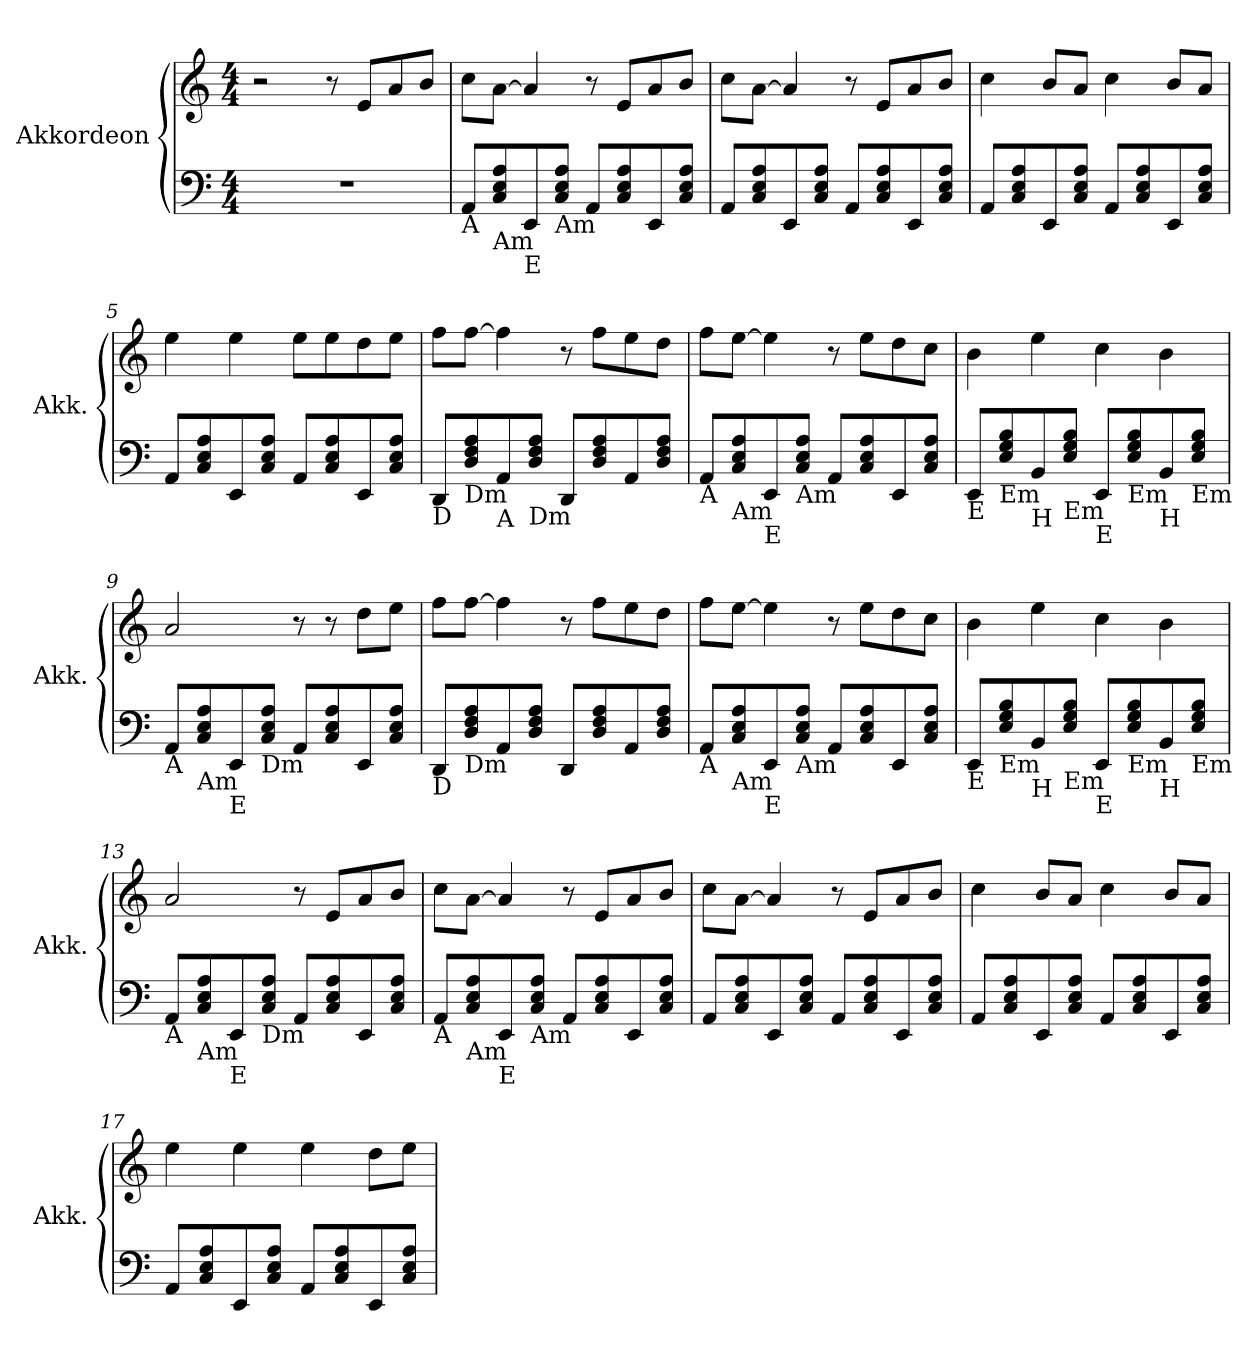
**kern	**kern
*part1	*part1
*staff2	*staff1
*I"Akkordeon	*
*I'Akk.	*
*clefF4	*clefG2
*k[]	*k[]
*M4/4	*M4/4
=1	=1
1r	2r
.	8r
.	8e/L
*	*MM110
.	8a/
.	8b/J
=2	=2
!LO:TX:b:t=A	!
8AA/L	8cc\L
!LO:TX:b:t=Am	!
8C/ 8E/ 8A/	[8a\J
!LO:TX:b:t=E	!
8EE/	4a/]
!LO:TX:b:t=Am	!
8C/ 8E/ 8A/J	.
8AA/L	8r
8C/ 8E/ 8A/	8e/L
8EE/	8a/
8C/ 8E/ 8A/J	8b/J
=3	=3
8AA/L	8cc\L
8C/ 8E/ 8A/	[8a\J
8EE/	4a/]
8C/ 8E/ 8A/J	.
8AA/L	8r
8C/ 8E/ 8A/	8e/L
8EE/	8a/
8C/ 8E/ 8A/J	8b/J
=4	=4
8AA/L	4cc\
8C/ 8E/ 8A/	.
8EE/	8b/L
8C/ 8E/ 8A/J	8a/J
8AA/L	4cc\
8C/ 8E/ 8A/	.
8EE/	8b/L
8C/ 8E/ 8A/J	8a/J
!!LO:LB:g=z
=5	=5
8AA/L	4ee\
8C/ 8E/ 8A/	.
8EE/	4ee\
8C/ 8E/ 8A/J	.
8AA/L	8ee\L
8C/ 8E/ 8A/	8ee\
8EE/	8dd\
8C/ 8E/ 8A/J	8ee\J
=6	=6
!LO:TX:b:t=D	!
8DD/L	8ff\L
!LO:TX:b:t=Dm	!
8D/ 8F/ 8A/	[8ff\J
!LO:TX:b:t=A	!
8AA/	4ff\]
!LO:TX:b:t=Dm	!
8D/ 8F/ 8A/J	.
8DD/L	8r
8D/ 8F/ 8A/	8ff\L
8AA/	8ee\
8D/ 8F/ 8A/J	8dd\J
=7	=7
!LO:TX:b:t=A	!
8AA/L	8ff\L
!LO:TX:b:t=Am	!
8C/ 8E/ 8A/	[8ee\J
!LO:TX:b:t=E	!
8EE/	4ee\]
!LO:TX:b:t=Am	!
8C/ 8E/ 8A/J	.
8AA/L	8r
8C/ 8E/ 8A/	8ee\L
8EE/	8dd\
8C/ 8E/ 8A/J	8cc\J
=8	=8
!LO:TX:b:t=E	!
8EE/L	4b\
!LO:TX:b:t=Em	!
8E/ 8G/ 8B/	.
!LO:TX:b:t=H	!
8BB/	4ee\
!LO:TX:b:t=Em	!
8E/ 8G/ 8B/J	.
!LO:TX:b:t=E	!
8EE/L	4cc\
!LO:TX:b:t=Em	!
8E/ 8G/ 8B/	.
!LO:TX:b:t=H	!
8BB/	4b\
!LO:TX:b:t=Em	!
8E/ 8G/ 8B/J	.
!!LO:LB:g=z
=9	=9
!LO:TX:b:t=A	!
8AA/L	2a/
!LO:TX:b:t=Am	!
8C/ 8E/ 8A/	.
!LO:TX:b:t=E	!
8EE/	.
!LO:TX:b:t=Dm	!
8C/ 8E/ 8A/J	.
8AA/L	8r
8C/ 8E/ 8A/	8r
8EE/	8dd\L
8C/ 8E/ 8A/J	8ee\J
=10	=10
!LO:TX:b:t=D	!
8DD/L	8ff\L
!LO:TX:b:t=Dm	!
8D/ 8F/ 8A/	[8ff\J
8AA/	4ff\]
8D/ 8F/ 8A/J	.
8DD/L	8r
8D/ 8F/ 8A/	8ff\L
8AA/	8ee\
8D/ 8F/ 8A/J	8dd\J
=11	=11
!LO:TX:b:t=A	!
8AA/L	8ff\L
!LO:TX:b:t=Am	!
8C/ 8E/ 8A/	[8ee\J
!LO:TX:b:t=E	!
8EE/	4ee\]
!LO:TX:b:t=Am	!
8C/ 8E/ 8A/J	.
8AA/L	8r
8C/ 8E/ 8A/	8ee\L
8EE/	8dd\
8C/ 8E/ 8A/J	8cc\J
=12	=12
!LO:TX:b:t=E	!
8EE/L	4b\
!LO:TX:b:t=Em	!
8E/ 8G/ 8B/	.
!LO:TX:b:t=H	!
8BB/	4ee\
!LO:TX:b:t=Em	!
8E/ 8G/ 8B/J	.
!LO:TX:b:t=E	!
8EE/L	4cc\
!LO:TX:b:t=Em	!
8E/ 8G/ 8B/	.
!LO:TX:b:t=H	!
8BB/	4b\
!LO:TX:b:t=Em	!
8E/ 8G/ 8B/J	.
!!LO:LB:g=z
=13	=13
!LO:TX:b:t=A	!
8AA/L	2a/
!LO:TX:b:t=Am	!
8C/ 8E/ 8A/	.
!LO:TX:b:t=E	!
8EE/	.
!LO:TX:b:t=Dm	!
8C/ 8E/ 8A/J	.
8AA/L	8r
8C/ 8E/ 8A/	8e/L
8EE/	8a/
8C/ 8E/ 8A/J	8b/J
=14	=14
!LO:TX:b:t=A	!
8AA/L	8cc\L
!LO:TX:b:t=Am	!
8C/ 8E/ 8A/	[8a\J
!LO:TX:b:t=E	!
8EE/	4a/]
!LO:TX:b:t=Am	!
8C/ 8E/ 8A/J	.
8AA/L	8r
8C/ 8E/ 8A/	8e/L
8EE/	8a/
8C/ 8E/ 8A/J	8b/J
=15	=15
8AA/L	8cc\L
8C/ 8E/ 8A/	[8a\J
8EE/	4a/]
8C/ 8E/ 8A/J	.
8AA/L	8r
8C/ 8E/ 8A/	8e/L
8EE/	8a/
8C/ 8E/ 8A/J	8b/J
=16	=16
8AA/L	4cc\
8C/ 8E/ 8A/	.
8EE/	8b/L
8C/ 8E/ 8A/J	8a/J
8AA/L	4cc\
8C/ 8E/ 8A/	.
8EE/	8b/L
8C/ 8E/ 8A/J	8a/J
!!LO:LB:g=z
=17	=17
8AA/L	4ee\
8C/ 8E/ 8A/	.
8EE/	4ee\
8C/ 8E/ 8A/J	.
8AA/L	4ee\
8C/ 8E/ 8A/	.
8EE/	8dd\L
8C/ 8E/ 8A/J	8ee\J
=	=
*-	*-
